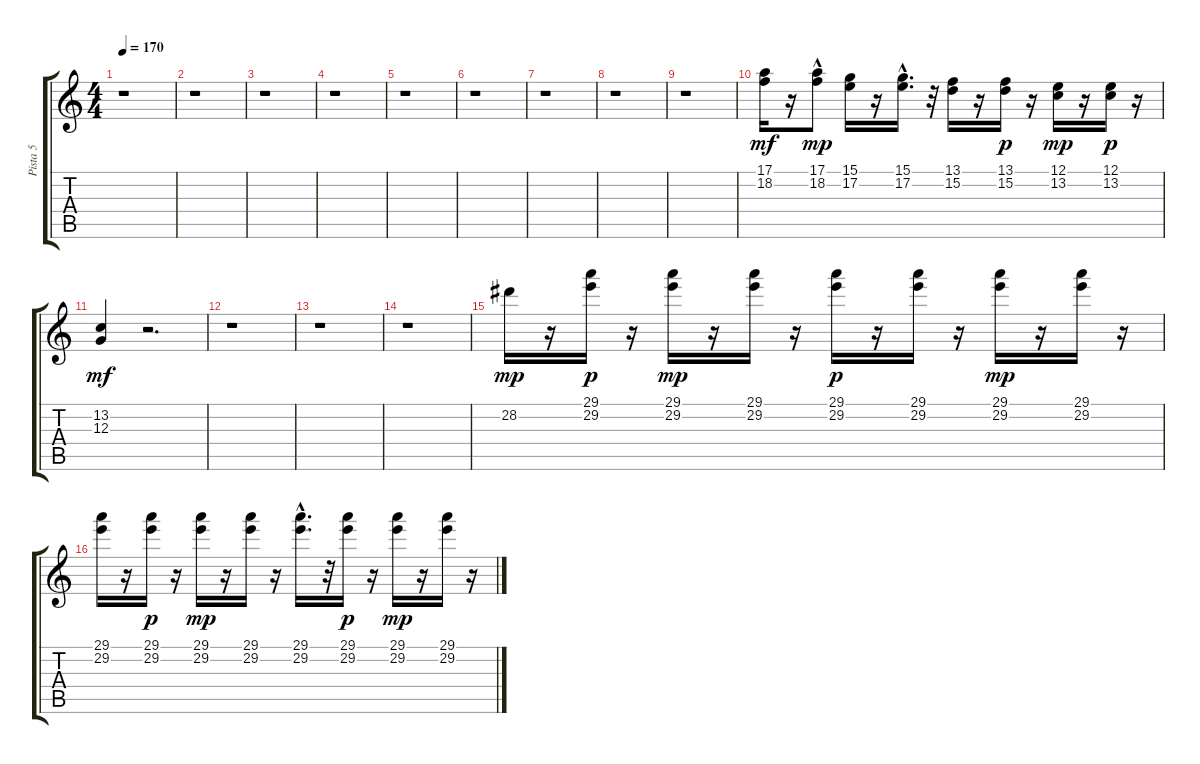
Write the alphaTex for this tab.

\track ("Pista 5" "Pista 5") {instrument honkytonkpiano}
\staff {score tabs}
\tuning (E4 B3 G3 D3 A2 E2) {hide}
\ts (4 4)
\tempo 170
\clef g2
\ks c
r.1{dy mf} |
r.1 |
r.1 |
r.1 |
r.1 |
r.1 |
r.1 |
r.1 |
r.1 |
(17.1 18.2).16 r.16 (17.1 18.2{hac}).8{dy mp} (15.1 17.2).16 r.16 (15.1{hac} 17.2).16{d} r.32 (13.1 15.2).16 r.16 (13.1 15.2).16{dy p} r.16 (12.1 13.2).16{dy mp} r.16 (12.1 13.2).16{dy p} r.16 |
(13.2 12.3).4{dy mf} r.2{d} |
r.1 |
r.1 |
r.1 |
28.2.16{dy mp} r.16 (29.1 29.2).16{dy p} r.16 (29.1 29.2).16{dy mp} r.16 (29.1 29.2).16 r.16 (29.1 29.2).16{dy p} r.16 (29.1 29.2).16 r.16 (29.1 29.2).16{dy mp} r.16 (29.1 29.2).16 r.16 |
(29.1 29.2).16 r.16 (29.1 29.2).16{dy p} r.16 (29.1 29.2).16{dy mp} r.16 (29.1 29.2).16 r.16 (29.1{hac} 29.2).16{d} r.32 (29.1 29.2).16{dy p} r.16 (29.1 29.2).16{dy mp} r.16 (29.1 29.2).16 r.16
